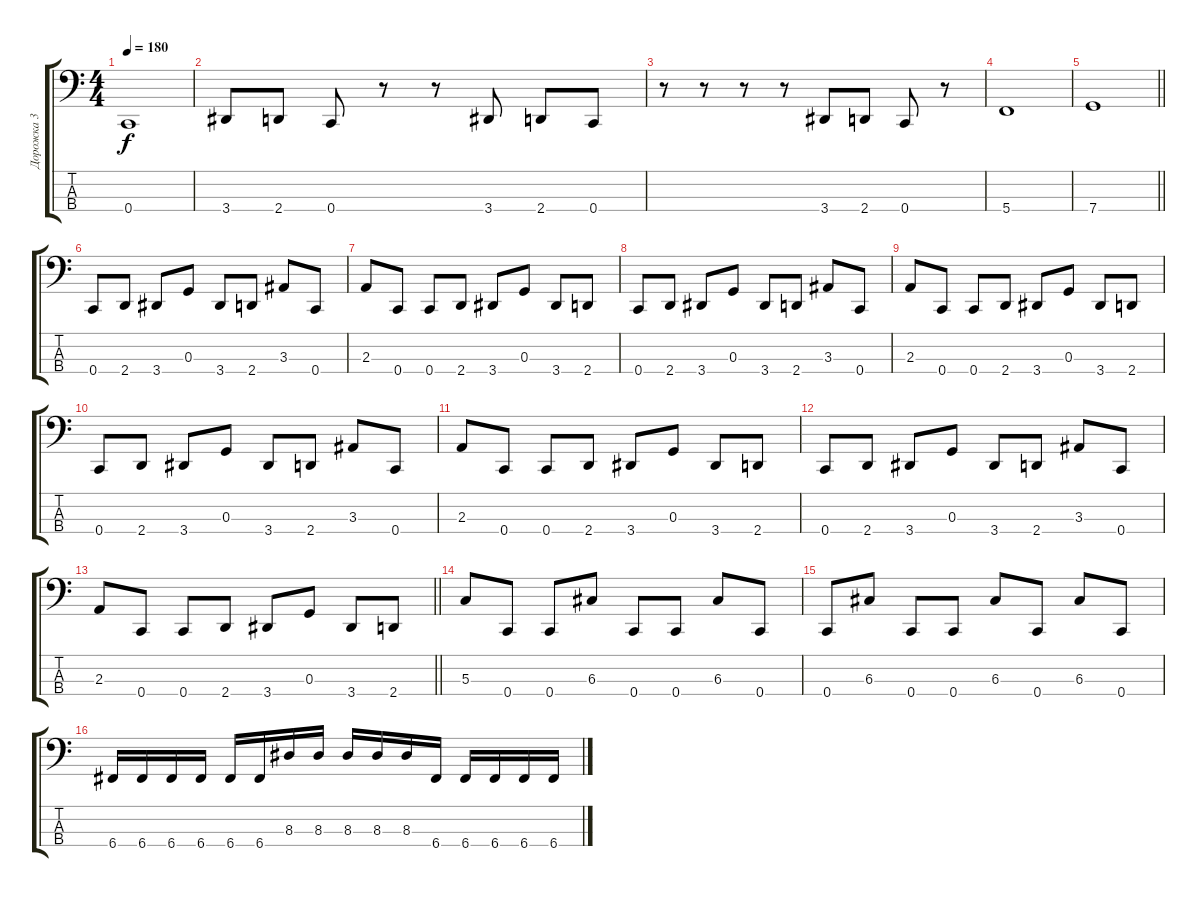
\track ("Дорожка 3" "Дорожка 3") {instrument electricbassfinger}
\staff {score tabs}
\tuning (F2 C2 G1 C1) {hide}
\ts (4 4)
\tempo 180
\clef f4
\ks c
0.4{t}.1{dy f} |
3.4.8 2.4.8 0.4.8 r.8 r.8 3.4.8 2.4.8 0.4.8 |
r.8 r.8 r.8 r.8 3.4.8 2.4.8 0.4.8 r.8 |
5.4.1 |
\barLineRight lightlight
7.4.1 |
\section ("" "")
0.4.8 2.4.8 3.4.8 0.3.8 3.4.8 2.4.8 3.3.8 0.4.8 |
2.3.8 0.4.8 0.4.8 2.4.8 3.4.8 0.3.8 3.4.8 2.4.8 |
0.4.8 2.4.8 3.4.8 0.3.8 3.4.8 2.4.8 3.3.8 0.4.8 |
2.3.8 0.4.8 0.4.8 2.4.8 3.4.8 0.3.8 3.4.8 2.4.8 |
0.4.8 2.4.8 3.4.8 0.3.8 3.4.8 2.4.8 3.3.8 0.4.8 |
2.3.8 0.4.8 0.4.8 2.4.8 3.4.8 0.3.8 3.4.8 2.4.8 |
0.4.8 2.4.8 3.4.8 0.3.8 3.4.8 2.4.8 3.3.8 0.4.8 |
\barLineRight lightlight
2.3.8 0.4.8 0.4.8 2.4.8 3.4.8 0.3.8 3.4.8 2.4.8 |
\section ("" "")
5.3.8 0.4.8 0.4.8 6.3.8 0.4.8 0.4.8 6.3.8 0.4.8 |
0.4.8 6.3.8 0.4.8 0.4.8 6.3.8 0.4.8 6.3.8 0.4.8 |
6.4.16 6.4.16 6.4.16 6.4.16 6.4.16 6.4.16 8.3.16 8.3.16 8.3.16 8.3.16 8.3.16 6.4.16 6.4.16 6.4.16 6.4.16 6.4.16
